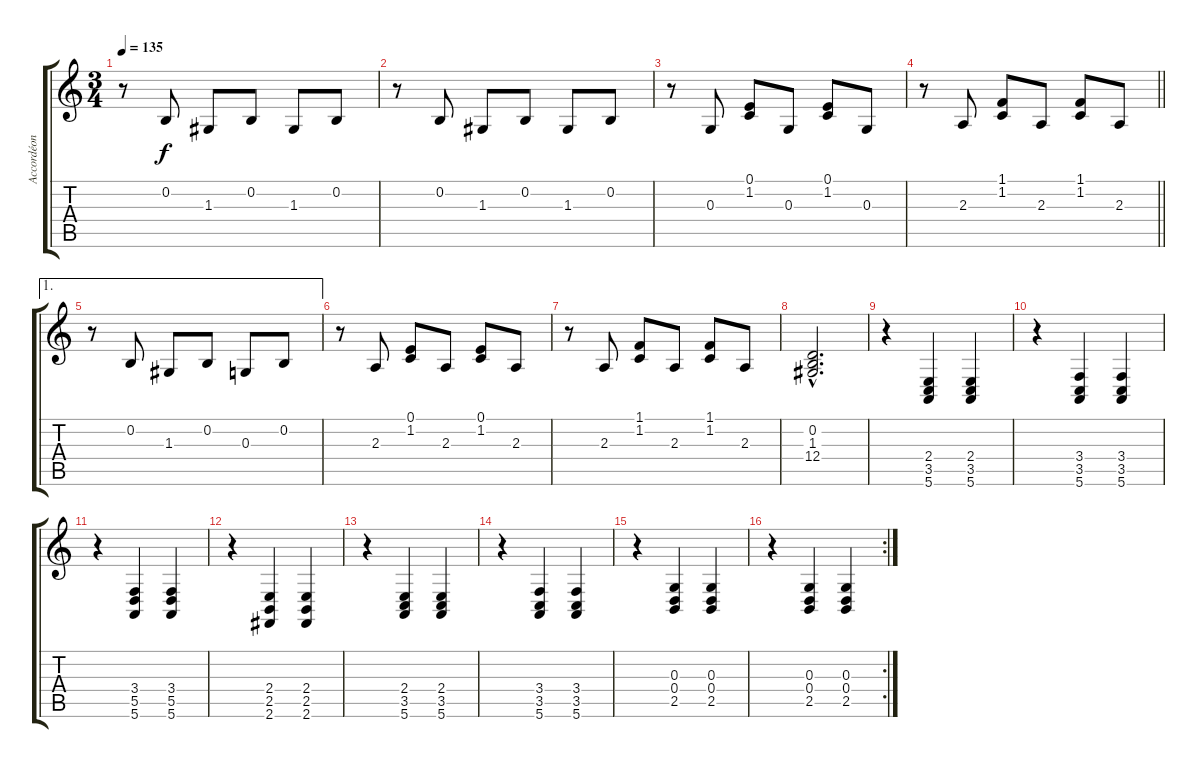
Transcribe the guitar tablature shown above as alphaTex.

\track ("Accordéon" "Accordéon") {instrument accordion}
\staff {score tabs}
\tuning (E4 B3 G3 D3 A2 E2) {hide}
\ts (3 4)
\tempo 135
\clef g2
\ks c
r.8{dy f} 0.2.8 1.3.8 0.2.8 1.3.8 0.2.8 |
r.8 0.2.8 1.3.8 0.2.8 1.3.8 0.2.8 |
r.8 0.3.8 (0.1 1.2).8 0.3.8 (0.1 1.2).8 0.3.8 |
\barLineRight lightlight
r.8 2.3.8 (1.1 1.2).8 2.3.8 (1.1 1.2).8 2.3.8 |
\ae 1
r.8 0.2.8 1.3.8 0.2.8 0.3.8 0.2.8 |
r.8 2.3.8 (0.1 1.2).8 2.3.8 (0.1 1.2).8 2.3.8 |
r.8 2.3.8 (1.1 1.2).8 2.3.8 (1.1 1.2).8 2.3.8 |
(0.2{hac} 1.3{hac} 12.4{hac}).2{d} |
r.4 (2.4 3.5 5.6).4 (2.4 3.5 5.6).4 |
r.4 (3.4 3.5 5.6).4 (3.4 3.5 5.6).4 |
r.4 (3.4 5.5 5.6).4 (3.4 5.5 5.6).4 |
r.4 (2.4 2.5 2.6).4 (2.4 2.5 2.6).4 |
r.4 (2.4 3.5 5.6).4 (2.4 3.5 5.6).4 |
r.4 (3.4 3.5 5.6).4 (3.4 3.5 5.6).4 |
r.4 (0.3 0.4 2.5).4 (0.3 0.4 2.5).4 |
\rc 2
r.4 (0.3 0.4 2.5).4 (0.3 0.4 2.5).4
